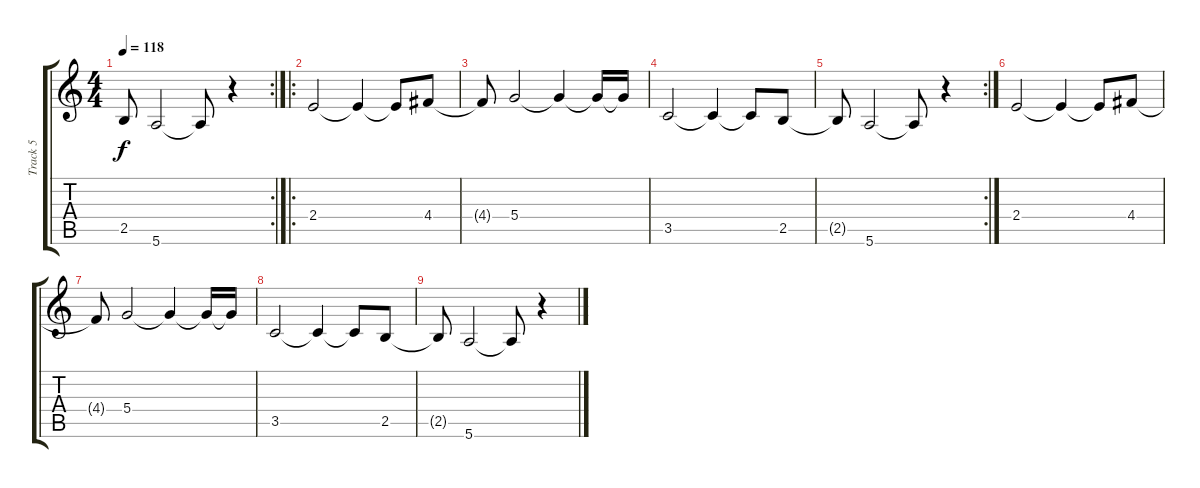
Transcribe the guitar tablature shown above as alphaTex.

\track ("Track 5" "Track 5") {instrument overdrivenguitar}
\staff {score tabs}
\tuning (E4 B3 G3 D3 A2 E2) {hide}
\rc 2
\ts (4 4)
\tempo 118
\clef g2
\ks c
2.5{t}.8{dy f} 5.6.2 5.6{t}.8 r.4 |
\ro
2.4.2 2.4{t}.4 2.4{t}.8 4.4.8 |
4.4{t}.8 5.4.2 5.4{t}.4 5.4{t}.16 5.4{t}.16 |
3.5.2 3.5{t}.4 3.5{t}.8 2.5.8 |
\rc 2
2.5{t}.8 5.6.2 5.6{t}.8 r.4 |
2.4.2 2.4{t}.4 2.4{t}.8 4.4.8 |
4.4{t}.8 5.4.2 5.4{t}.4 5.4{t}.16 5.4{t}.16 |
3.5.2 3.5{t}.4 3.5{t}.8 2.5.8 |
2.5{t}.8 5.6.2 5.6{t}.8 r.4
